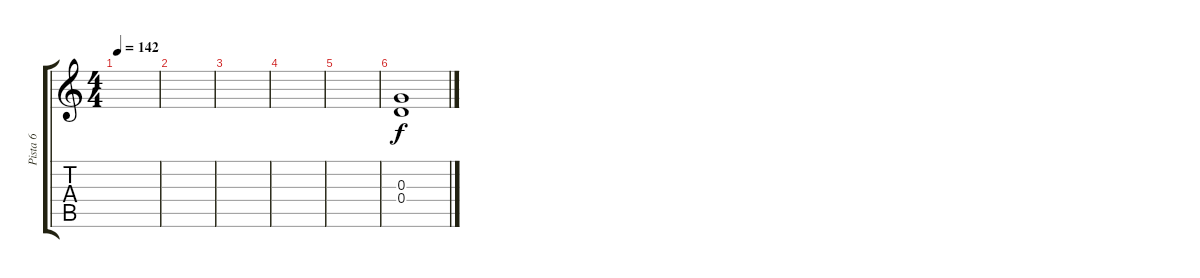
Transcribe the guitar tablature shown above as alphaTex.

\track ("Pista 6" "Pista 6") {instrument overdrivenguitar}
\staff {score tabs}
\tuning (E4 B3 G3 D3 A2 E2) {hide}
\ts (4 4)
\tempo 142
\clef g2
\ks c
|
|
|
|
|
(0.3 0.4).1
